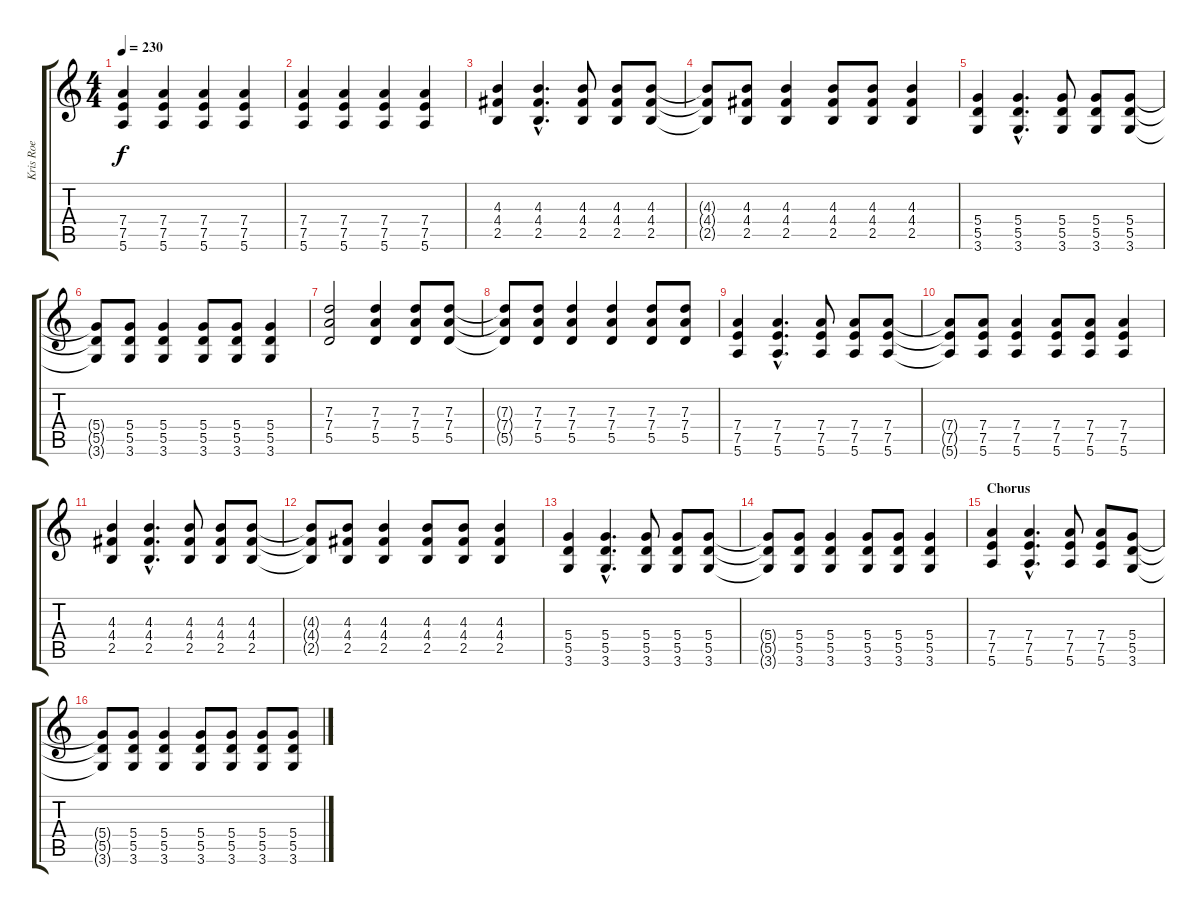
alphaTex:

\track ("Kris Roe" "Kris Roe") {instrument distortionguitar}
\staff {score tabs}
\tuning (E4 B3 G3 D3 A2 E2) {hide}
\ts (4 4)
\tempo 230
\clef g2
\ks c
(7.4 7.5 5.6).4{dy f} (7.4 7.5 5.6).4 (7.4 7.5 5.6).4 (7.4 7.5 5.6).4 |
(7.4 7.5 5.6).4 (7.4 7.5 5.6).4 (7.4 7.5 5.6).4 (7.4 7.5 5.6).4 |
(4.3 4.4 2.5).4 (4.3{hac} 4.4{hac} 2.5{hac}).4{d} (4.3 4.4 2.5).8 (4.3 4.4 2.5).8 (4.3 4.4 2.5).8 |
(4.3{t} 4.4{t} 2.5{t}).8 (4.3 4.4 2.5).8 (4.3 4.4 2.5).4 (4.3 4.4 2.5).8 (4.3 4.4 2.5).8 (4.3 4.4 2.5).4 |
(5.4 5.5 3.6).4 (5.4{hac} 5.5{hac} 3.6{hac}).4{d} (5.4 5.5 3.6).8 (5.4 5.5 3.6).8 (5.4 5.5 3.6).8 |
(5.4{t} 5.5{t} 3.6{t}).8 (5.4 5.5 3.6).8 (5.4 5.5 3.6).4 (5.4 5.5 3.6).8 (5.4 5.5 3.6).8 (5.4 5.5 3.6).4 |
(7.3 7.4 5.5).2 (7.3 7.4 5.5).4 (7.3 7.4 5.5).8 (7.3 7.4 5.5).8 |
(7.3{t} 7.4{t} 5.5{t}).8 (7.3 7.4 5.5).8 (7.3 7.4 5.5).4 (7.3 7.4 5.5).4 (7.3 7.4 5.5).8 (7.3 7.4 5.5).8 |
(7.4 7.5 5.6).4 (7.4{hac} 7.5{hac} 5.6{hac}).4{d} (7.4 7.5 5.6).8 (7.4 7.5 5.6).8 (7.4 7.5 5.6).8 |
(7.4{t} 7.5{t} 5.6{t}).8 (7.4 7.5 5.6).8 (7.4 7.5 5.6).4 (7.4 7.5 5.6).8 (7.4 7.5 5.6).8 (7.4 7.5 5.6).4 |
(4.3 4.4 2.5).4 (4.3{hac} 4.4{hac} 2.5{hac}).4{d} (4.3 4.4 2.5).8 (4.3 4.4 2.5).8 (4.3 4.4 2.5).8 |
(4.3{t} 4.4{t} 2.5{t}).8 (4.3 4.4 2.5).8 (4.3 4.4 2.5).4 (4.3 4.4 2.5).8 (4.3 4.4 2.5).8 (4.3 4.4 2.5).4 |
(5.4 5.5 3.6).4 (5.4{hac} 5.5{hac} 3.6{hac}).4{d} (5.4 5.5 3.6).8 (5.4 5.5 3.6).8 (5.4 5.5 3.6).8 |
(5.4{t} 5.5{t} 3.6{t}).8 (5.4 5.5 3.6).8 (5.4 5.5 3.6).4 (5.4 5.5 3.6).8 (5.4 5.5 3.6).8 (5.4 5.5 3.6).4 |
\section ("" "Chorus")
(7.4 7.5 5.6).4 (7.4{hac} 7.5{hac} 5.6{hac}).4{d} (7.4 7.5 5.6).8 (7.4 7.5 5.6).8 (5.4 5.5 3.6).8 |
(5.4{t} 5.5{t} 3.6{t}).8 (5.4 5.5 3.6).8 (5.4 5.5 3.6).4 (5.4 5.5 3.6).8 (5.4 5.5 3.6).8 (5.4 5.5 3.6).8 (5.4 5.5 3.6).8
